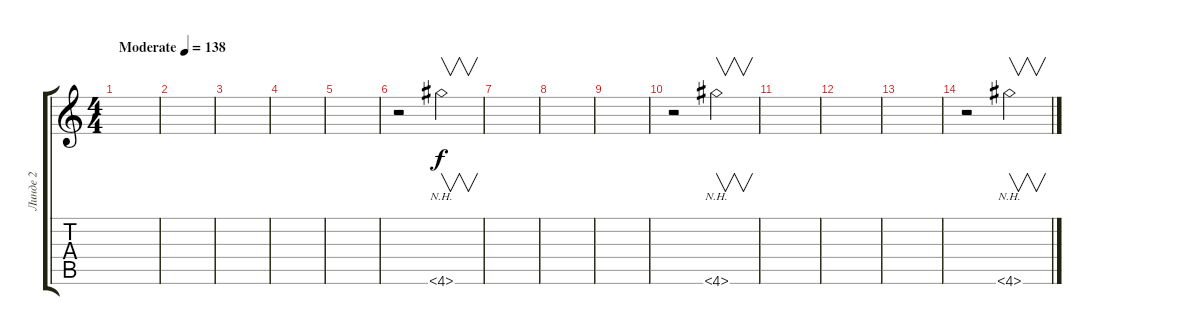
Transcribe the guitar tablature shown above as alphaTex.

\track ("Линде 2" "Линде 2") {instrument distortionguitar}
\staff {score tabs}
\tuning (E4 B3 G3 D3 A2 E2) {hide}
\ts (4 4)
\tempo (138 "Moderate")
\clef g2
\ks c
|
|
|
|
|
r.2 4.6{nh}.2{v} |
|
|
|
r.2 4.6{nh}.2{v} |
|
|
|
r.2 4.6{nh}.2{v}
